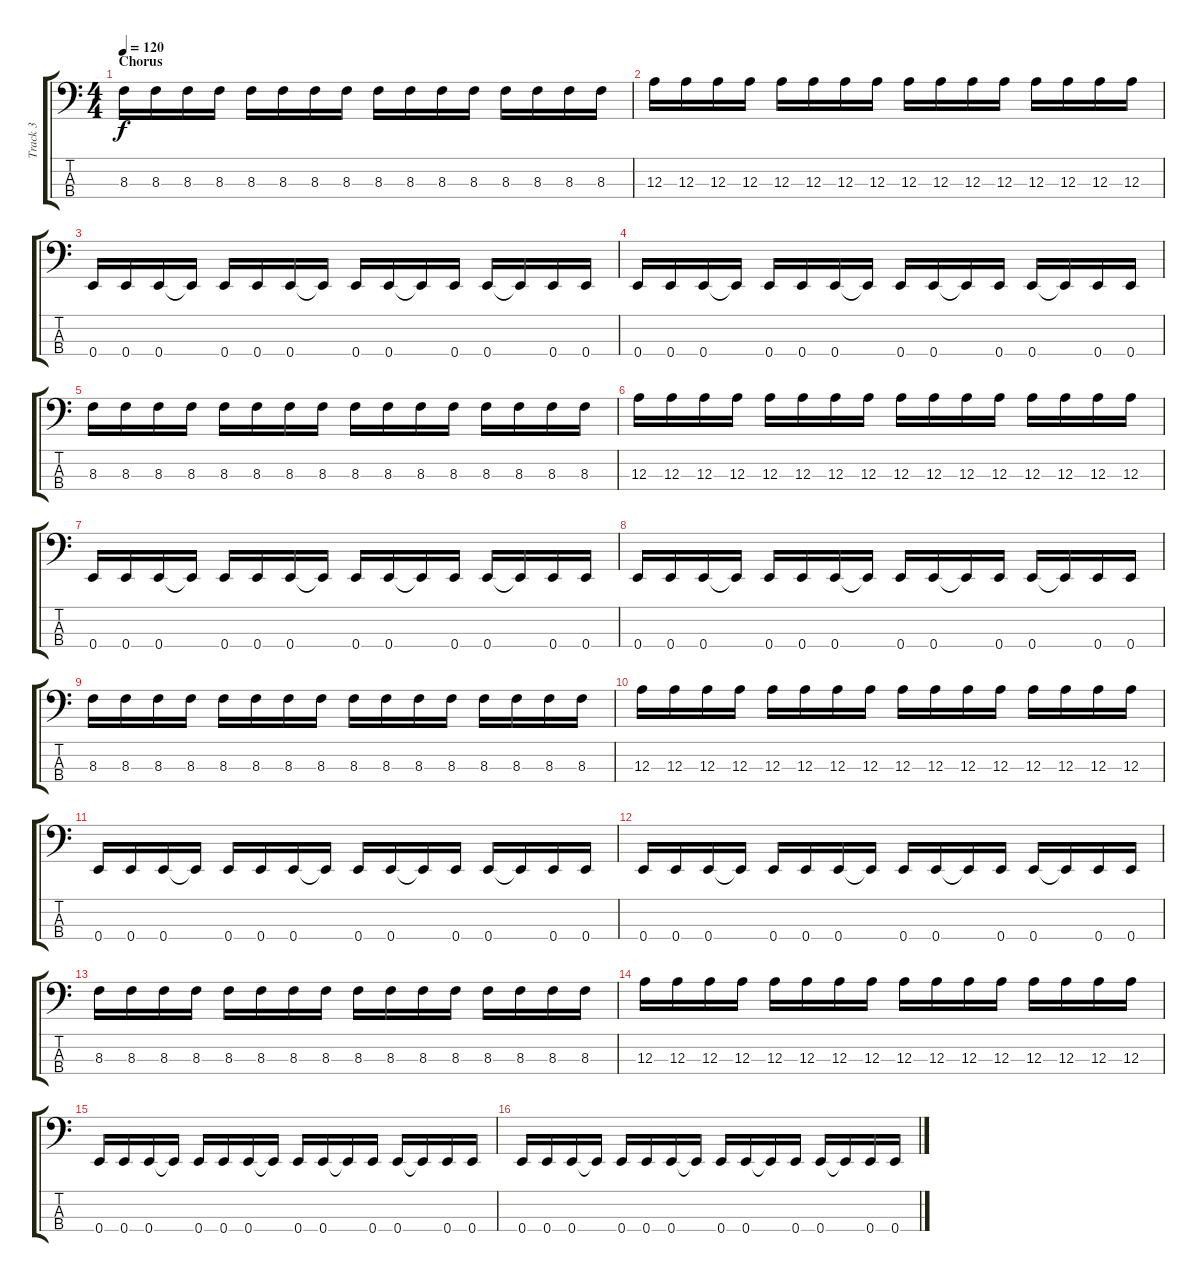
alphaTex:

\track ("Track 3" "Track 3") {instrument electricbassfinger}
\staff {score tabs}
\tuning (G2 D2 A1 E1) {hide}
\ts (4 4)
\section ("" "Chorus")
\tempo 120
\clef f4
\ks c
8.3.16{dy f} 8.3.16 8.3.16 8.3.16 8.3.16 8.3.16 8.3.16 8.3.16 8.3.16 8.3.16 8.3.16 8.3.16 8.3.16 8.3.16 8.3.16 8.3.16 |
12.3.16 12.3.16 12.3.16 12.3.16 12.3.16 12.3.16 12.3.16 12.3.16 12.3.16 12.3.16 12.3.16 12.3.16 12.3.16 12.3.16 12.3.16 12.3.16 |
0.4.16 0.4.16 0.4.16 0.4{t}.16 0.4.16 0.4.16 0.4.16 0.4{t}.16 0.4.16 0.4.16 0.4{t}.16 0.4.16 0.4.16 0.4{t}.16 0.4.16 0.4.16 |
0.4.16 0.4.16 0.4.16 0.4{t}.16 0.4.16 0.4.16 0.4.16 0.4{t}.16 0.4.16 0.4.16 0.4{t}.16 0.4.16 0.4.16 0.4{t}.16 0.4.16 0.4.16 |
8.3.16 8.3.16 8.3.16 8.3.16 8.3.16 8.3.16 8.3.16 8.3.16 8.3.16 8.3.16 8.3.16 8.3.16 8.3.16 8.3.16 8.3.16 8.3.16 |
12.3.16 12.3.16 12.3.16 12.3.16 12.3.16 12.3.16 12.3.16 12.3.16 12.3.16 12.3.16 12.3.16 12.3.16 12.3.16 12.3.16 12.3.16 12.3.16 |
0.4.16 0.4.16 0.4.16 0.4{t}.16 0.4.16 0.4.16 0.4.16 0.4{t}.16 0.4.16 0.4.16 0.4{t}.16 0.4.16 0.4.16 0.4{t}.16 0.4.16 0.4.16 |
0.4.16 0.4.16 0.4.16 0.4{t}.16 0.4.16 0.4.16 0.4.16 0.4{t}.16 0.4.16 0.4.16 0.4{t}.16 0.4.16 0.4.16 0.4{t}.16 0.4.16 0.4.16 |
8.3.16 8.3.16 8.3.16 8.3.16 8.3.16 8.3.16 8.3.16 8.3.16 8.3.16 8.3.16 8.3.16 8.3.16 8.3.16 8.3.16 8.3.16 8.3.16 |
12.3.16 12.3.16 12.3.16 12.3.16 12.3.16 12.3.16 12.3.16 12.3.16 12.3.16 12.3.16 12.3.16 12.3.16 12.3.16 12.3.16 12.3.16 12.3.16 |
0.4.16 0.4.16 0.4.16 0.4{t}.16 0.4.16 0.4.16 0.4.16 0.4{t}.16 0.4.16 0.4.16 0.4{t}.16 0.4.16 0.4.16 0.4{t}.16 0.4.16 0.4.16 |
0.4.16 0.4.16 0.4.16 0.4{t}.16 0.4.16 0.4.16 0.4.16 0.4{t}.16 0.4.16 0.4.16 0.4{t}.16 0.4.16 0.4.16 0.4{t}.16 0.4.16 0.4.16 |
8.3.16 8.3.16 8.3.16 8.3.16 8.3.16 8.3.16 8.3.16 8.3.16 8.3.16 8.3.16 8.3.16 8.3.16 8.3.16 8.3.16 8.3.16 8.3.16 |
12.3.16 12.3.16 12.3.16 12.3.16 12.3.16 12.3.16 12.3.16 12.3.16 12.3.16 12.3.16 12.3.16 12.3.16 12.3.16 12.3.16 12.3.16 12.3.16 |
0.4.16 0.4.16 0.4.16 0.4{t}.16 0.4.16 0.4.16 0.4.16 0.4{t}.16 0.4.16 0.4.16 0.4{t}.16 0.4.16 0.4.16 0.4{t}.16 0.4.16 0.4.16 |
0.4.16 0.4.16 0.4.16 0.4{t}.16 0.4.16 0.4.16 0.4.16 0.4{t}.16 0.4.16 0.4.16 0.4{t}.16 0.4.16 0.4.16 0.4{t}.16 0.4.16 0.4.16
